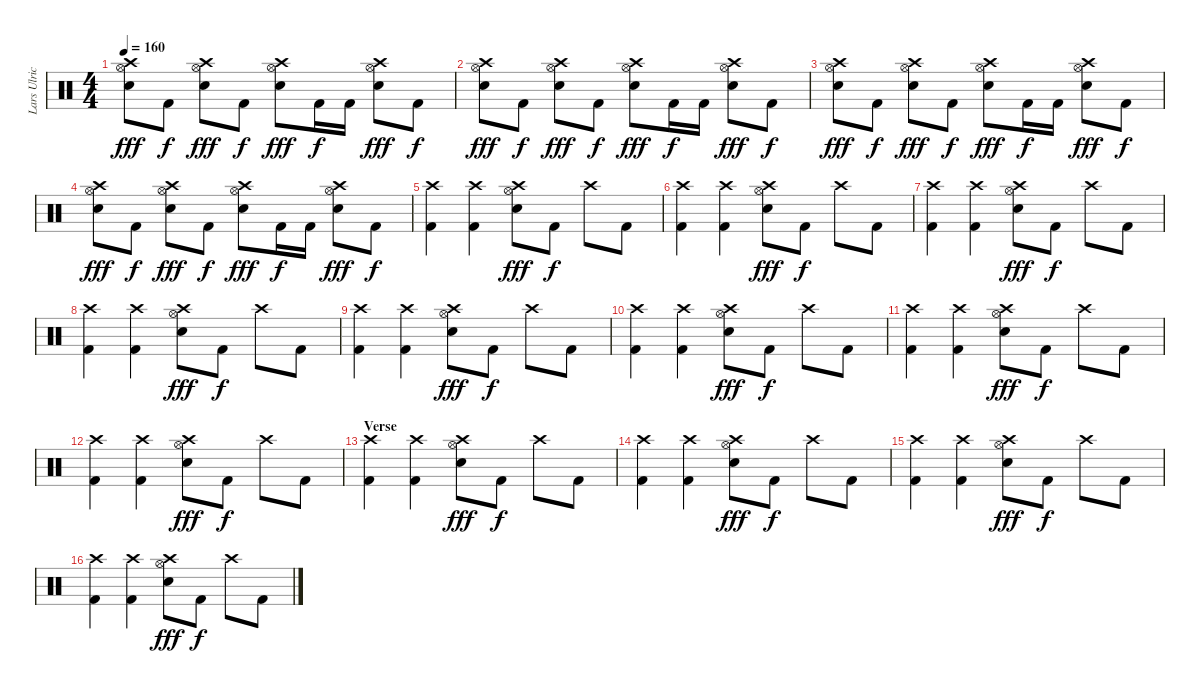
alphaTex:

\track ("Lars Ulrich" "Lars Ulric") {instrument percussion}
\staff {score}
\articulation defaults
\ts (4 4)
\tempo 160
\clef neutral
\ks c
("Crash high (hit)" "Hi-Hat (open)" "Electric Snare (hit)").8{dy fff} "Kick (hit) 2".8{dy f} ("Crash high (hit)" "Hi-Hat (open)" "Electric Snare (hit)").8{dy fff} "Kick (hit) 2".8{dy f} ("Crash high (hit)" "Hi-Hat (open)" "Electric Snare (hit)").8{dy fff} "Kick (hit) 2".16{dy f} "Kick (hit) 2".16 ("Crash high (hit)" "Hi-Hat (open)" "Electric Snare (hit)").8{dy fff} "Kick (hit) 2".8{dy f} |
("Crash high (hit)" "Hi-Hat (open)" "Electric Snare (hit)").8{dy fff} "Kick (hit) 2".8{dy f} ("Crash high (hit)" "Hi-Hat (open)" "Electric Snare (hit)").8{dy fff} "Kick (hit) 2".8{dy f} ("Crash high (hit)" "Hi-Hat (open)" "Electric Snare (hit)").8{dy fff} "Kick (hit) 2".16{dy f} "Kick (hit) 2".16 ("Crash high (hit)" "Hi-Hat (open)" "Electric Snare (hit)").8{dy fff} "Kick (hit) 2".8{dy f} |
("Crash high (hit)" "Hi-Hat (open)" "Electric Snare (hit)").8{dy fff} "Kick (hit) 2".8{dy f} ("Crash high (hit)" "Hi-Hat (open)" "Electric Snare (hit)").8{dy fff} "Kick (hit) 2".8{dy f} ("Crash high (hit)" "Hi-Hat (open)" "Electric Snare (hit)").8{dy fff} "Kick (hit) 2".16{dy f} "Kick (hit) 2".16 ("Crash high (hit)" "Hi-Hat (open)" "Electric Snare (hit)").8{dy fff} "Kick (hit) 2".8{dy f} |
("Crash high (hit)" "Hi-Hat (open)" "Electric Snare (hit)").8{dy fff} "Kick (hit) 2".8{dy f} ("Crash high (hit)" "Hi-Hat (open)" "Electric Snare (hit)").8{dy fff} "Kick (hit) 2".8{dy f} ("Crash high (hit)" "Hi-Hat (open)" "Electric Snare (hit)").8{dy fff} "Kick (hit) 2".16{dy f} "Kick (hit) 2".16 ("Crash high (hit)" "Hi-Hat (open)" "Electric Snare (hit)").8{dy fff} "Kick (hit) 2".8{dy f} |
("Crash high (hit)" "Kick (hit) 2").4 ("Crash high (hit)" "Kick (hit) 2").4 ("Crash high (hit)" "Hi-Hat (open)" "Electric Snare (hit)").8{dy fff} "Kick (hit) 2".8{dy f} "Crash high (hit)".8 "Kick (hit) 2".8 |
("Crash high (hit)" "Kick (hit) 2").4 ("Crash high (hit)" "Kick (hit) 2").4 ("Crash high (hit)" "Hi-Hat (open)" "Electric Snare (hit)").8{dy fff} "Kick (hit) 2".8{dy f} "Crash high (hit)".8 "Kick (hit) 2".8 |
("Crash high (hit)" "Kick (hit) 2").4 ("Crash high (hit)" "Kick (hit) 2").4 ("Crash high (hit)" "Hi-Hat (open)" "Electric Snare (hit)").8{dy fff} "Kick (hit) 2".8{dy f} "Crash high (hit)".8 "Kick (hit) 2".8 |
("Crash high (hit)" "Kick (hit) 2").4 ("Crash high (hit)" "Kick (hit) 2").4 ("Crash high (hit)" "Hi-Hat (open)" "Electric Snare (hit)").8{dy fff} "Kick (hit) 2".8{dy f} "Crash high (hit)".8 "Kick (hit) 2".8 |
("Crash high (hit)" "Kick (hit) 2").4 ("Crash high (hit)" "Kick (hit) 2").4 ("Crash high (hit)" "Hi-Hat (open)" "Electric Snare (hit)").8{dy fff} "Kick (hit) 2".8{dy f} "Crash high (hit)".8 "Kick (hit) 2".8 |
("Crash high (hit)" "Kick (hit) 2").4 ("Crash high (hit)" "Kick (hit) 2").4 ("Crash high (hit)" "Hi-Hat (open)" "Electric Snare (hit)").8{dy fff} "Kick (hit) 2".8{dy f} "Crash high (hit)".8 "Kick (hit) 2".8 |
("Crash high (hit)" "Kick (hit) 2").4 ("Crash high (hit)" "Kick (hit) 2").4 ("Crash high (hit)" "Hi-Hat (open)" "Electric Snare (hit)").8{dy fff} "Kick (hit) 2".8{dy f} "Crash high (hit)".8 "Kick (hit) 2".8 |
("Crash high (hit)" "Kick (hit) 2").4 ("Crash high (hit)" "Kick (hit) 2").4 ("Crash high (hit)" "Hi-Hat (open)" "Electric Snare (hit)").8{dy fff} "Kick (hit) 2".8{dy f} "Crash high (hit)".8 "Kick (hit) 2".8 |
\section ("" "Verse")
("Crash high (hit)" "Kick (hit) 2").4 ("Crash high (hit)" "Kick (hit) 2").4 ("Crash high (hit)" "Hi-Hat (open)" "Electric Snare (hit)").8{dy fff} "Kick (hit) 2".8{dy f} "Crash high (hit)".8 "Kick (hit) 2".8 |
("Crash high (hit)" "Kick (hit) 2").4 ("Crash high (hit)" "Kick (hit) 2").4 ("Crash high (hit)" "Hi-Hat (open)" "Electric Snare (hit)").8{dy fff} "Kick (hit) 2".8{dy f} "Crash high (hit)".8 "Kick (hit) 2".8 |
("Crash high (hit)" "Kick (hit) 2").4 ("Crash high (hit)" "Kick (hit) 2").4 ("Crash high (hit)" "Hi-Hat (open)" "Electric Snare (hit)").8{dy fff} "Kick (hit) 2".8{dy f} "Crash high (hit)".8 "Kick (hit) 2".8 |
("Crash high (hit)" "Kick (hit) 2").4 ("Crash high (hit)" "Kick (hit) 2").4 ("Crash high (hit)" "Hi-Hat (open)" "Electric Snare (hit)").8{dy fff} "Kick (hit) 2".8{dy f} "Crash high (hit)".8 "Kick (hit) 2".8
